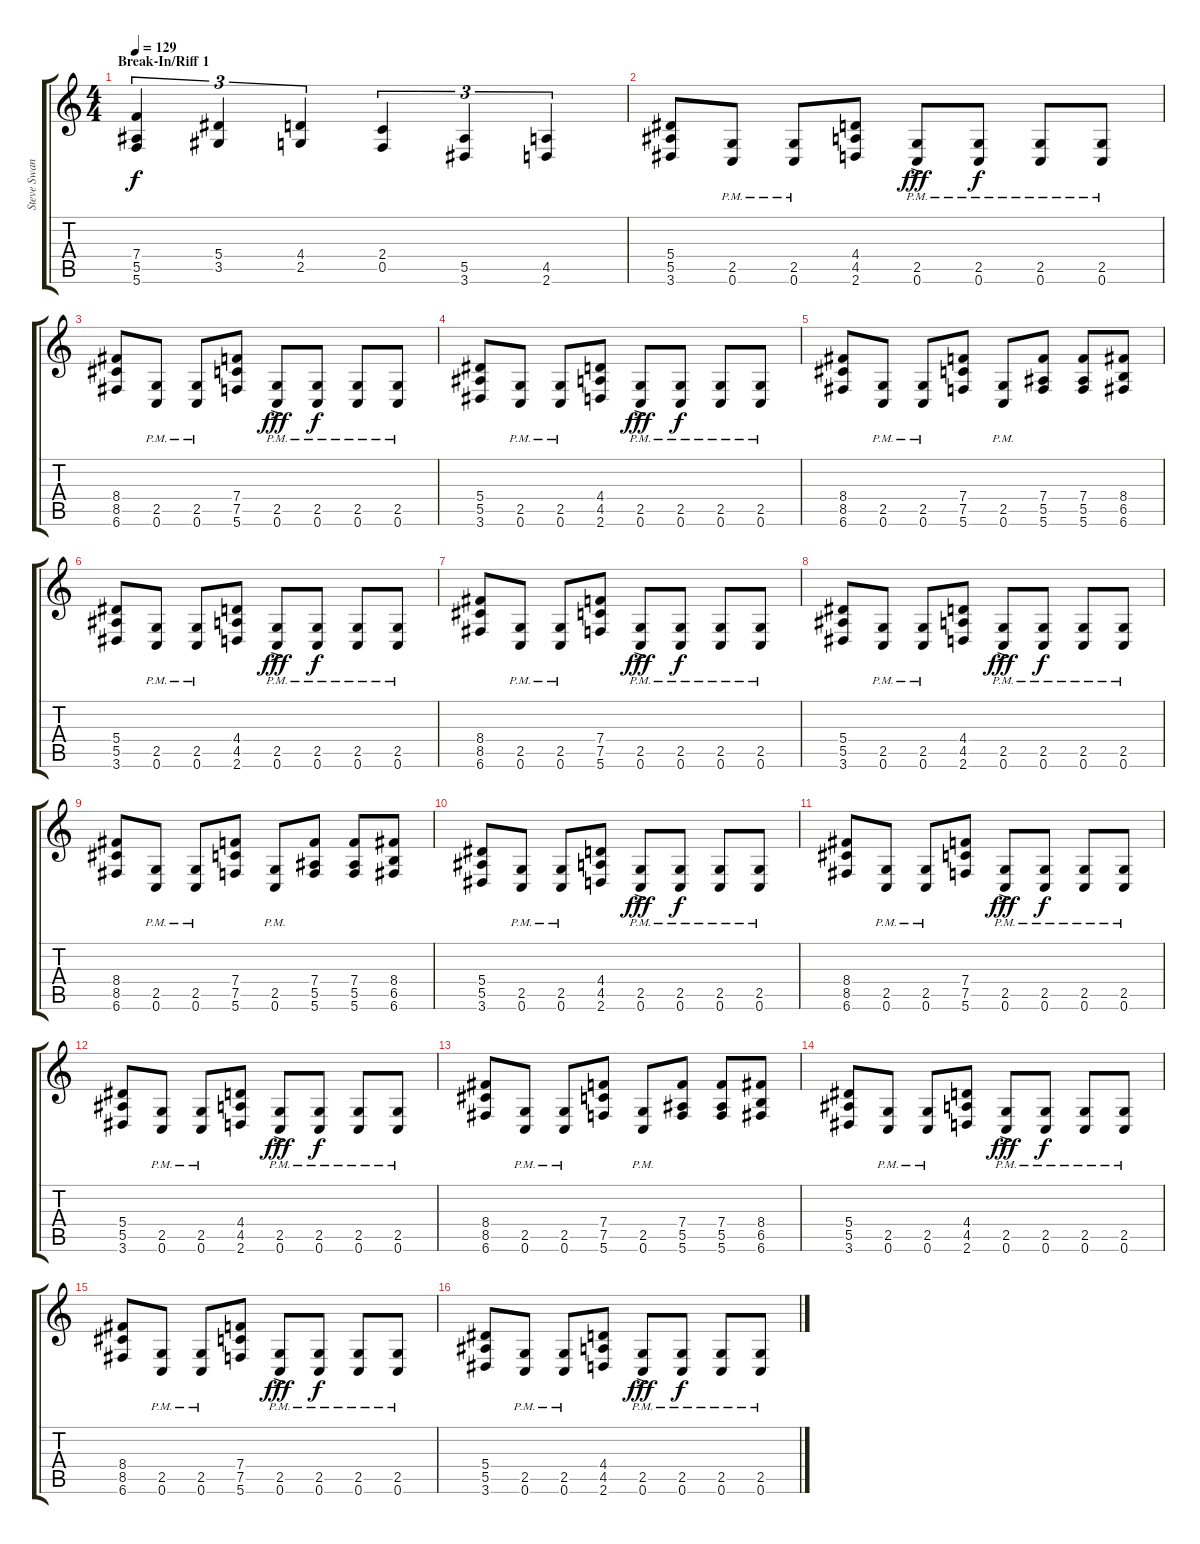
\track ("Steve Swanson (Guitar)" "Steve Swan") {instrument distortionguitar}
\staff {score tabs}
\tuning (C4 G3 Eb3 Bb2 F2 C2) {hide}
\ts (4 4)
\section ("" "Break-In/Riff 1")
\tempo 129
\clef g2
\ks c
(7.4 5.5 5.6).4{tu (3 2) dy f} (5.4 3.5).4{tu (3 2)} (4.4 2.5).4{tu (3 2)} (2.4 0.5).4{tu (3 2)} (5.5 3.6).4{tu (3 2)} (4.5 2.6).4{tu (3 2)} |
(5.4 5.5 3.6).8 (2.5{pm} 0.6{pm}).8 (2.5{pm} 0.6{pm}).8 (4.4 4.5 2.6).8 (2.5{pm} 0.6{ac pm}).8{dy fff} (2.5{pm} 0.6{pm}).8{dy f} (2.5{pm} 0.6{pm}).8 (2.5{pm} 0.6{pm}).8 |
(8.4 8.5 6.6).8 (2.5{pm} 0.6{pm}).8 (2.5{pm} 0.6{pm}).8 (7.4 7.5 5.6).8 (2.5{pm} 0.6{ac pm}).8{dy fff} (2.5{pm} 0.6{pm}).8{dy f} (2.5{pm} 0.6{pm}).8 (2.5{pm} 0.6{pm}).8 |
(5.4 5.5 3.6).8 (2.5{pm} 0.6{pm}).8 (2.5{pm} 0.6{pm}).8 (4.4 4.5 2.6).8 (2.5{pm} 0.6{ac pm}).8{dy fff} (2.5{pm} 0.6{pm}).8{dy f} (2.5{pm} 0.6{pm}).8 (2.5{pm} 0.6{pm}).8 |
(8.4 8.5 6.6).8 (2.5{pm} 0.6{pm}).8 (2.5{pm} 0.6{pm}).8 (7.4 7.5 5.6).8 (2.5{pm} 0.6{pm}).8 (7.4 5.5 5.6).8 (7.4 5.5 5.6).8 (8.4 6.5 6.6).8 |
(5.4 5.5 3.6).8 (2.5{pm} 0.6{pm}).8 (2.5{pm} 0.6{pm}).8 (4.4 4.5 2.6).8 (2.5{pm} 0.6{ac pm}).8{dy fff} (2.5{pm} 0.6{pm}).8{dy f} (2.5{pm} 0.6{pm}).8 (2.5{pm} 0.6{pm}).8 |
(8.4 8.5 6.6).8 (2.5{pm} 0.6{pm}).8 (2.5{pm} 0.6{pm}).8 (7.4 7.5 5.6).8 (2.5{pm} 0.6{ac pm}).8{dy fff} (2.5{pm} 0.6{pm}).8{dy f} (2.5{pm} 0.6{pm}).8 (2.5{pm} 0.6{pm}).8 |
(5.4 5.5 3.6).8 (2.5{pm} 0.6{pm}).8 (2.5{pm} 0.6{pm}).8 (4.4 4.5 2.6).8 (2.5{pm} 0.6{ac pm}).8{dy fff} (2.5{pm} 0.6{pm}).8{dy f} (2.5{pm} 0.6{pm}).8 (2.5{pm} 0.6{pm}).8 |
(8.4 8.5 6.6).8 (2.5{pm} 0.6{pm}).8 (2.5{pm} 0.6{pm}).8 (7.4 7.5 5.6).8 (2.5{pm} 0.6{pm}).8 (7.4 5.5 5.6).8 (7.4 5.5 5.6).8 (8.4 6.5 6.6).8 |
(5.4 5.5 3.6).8 (2.5{pm} 0.6{pm}).8 (2.5{pm} 0.6{pm}).8 (4.4 4.5 2.6).8 (2.5{pm} 0.6{ac pm}).8{dy fff} (2.5{pm} 0.6{pm}).8{dy f} (2.5{pm} 0.6{pm}).8 (2.5{pm} 0.6{pm}).8 |
(8.4 8.5 6.6).8 (2.5{pm} 0.6{pm}).8 (2.5{pm} 0.6{pm}).8 (7.4 7.5 5.6).8 (2.5{pm} 0.6{ac pm}).8{dy fff} (2.5{pm} 0.6{pm}).8{dy f} (2.5{pm} 0.6{pm}).8 (2.5{pm} 0.6{pm}).8 |
(5.4 5.5 3.6).8 (2.5{pm} 0.6{pm}).8 (2.5{pm} 0.6{pm}).8 (4.4 4.5 2.6).8 (2.5{pm} 0.6{ac pm}).8{dy fff} (2.5{pm} 0.6{pm}).8{dy f} (2.5{pm} 0.6{pm}).8 (2.5{pm} 0.6{pm}).8 |
(8.4 8.5 6.6).8 (2.5{pm} 0.6{pm}).8 (2.5{pm} 0.6{pm}).8 (7.4 7.5 5.6).8 (2.5{pm} 0.6{pm}).8 (7.4 5.5 5.6).8 (7.4 5.5 5.6).8 (8.4 6.5 6.6).8 |
(5.4 5.5 3.6).8 (2.5{pm} 0.6{pm}).8 (2.5{pm} 0.6{pm}).8 (4.4 4.5 2.6).8 (2.5{pm} 0.6{ac pm}).8{dy fff} (2.5{pm} 0.6{pm}).8{dy f} (2.5{pm} 0.6{pm}).8 (2.5{pm} 0.6{pm}).8 |
(8.4 8.5 6.6).8 (2.5{pm} 0.6{pm}).8 (2.5{pm} 0.6{pm}).8 (7.4 7.5 5.6).8 (2.5{pm} 0.6{ac pm}).8{dy fff} (2.5{pm} 0.6{pm}).8{dy f} (2.5{pm} 0.6{pm}).8 (2.5{pm} 0.6{pm}).8 |
(5.4 5.5 3.6).8 (2.5{pm} 0.6{pm}).8 (2.5{pm} 0.6{pm}).8 (4.4 4.5 2.6).8 (2.5{pm} 0.6{ac pm}).8{dy fff} (2.5{pm} 0.6{pm}).8{dy f} (2.5{pm} 0.6{pm}).8 (2.5{pm} 0.6{pm}).8
